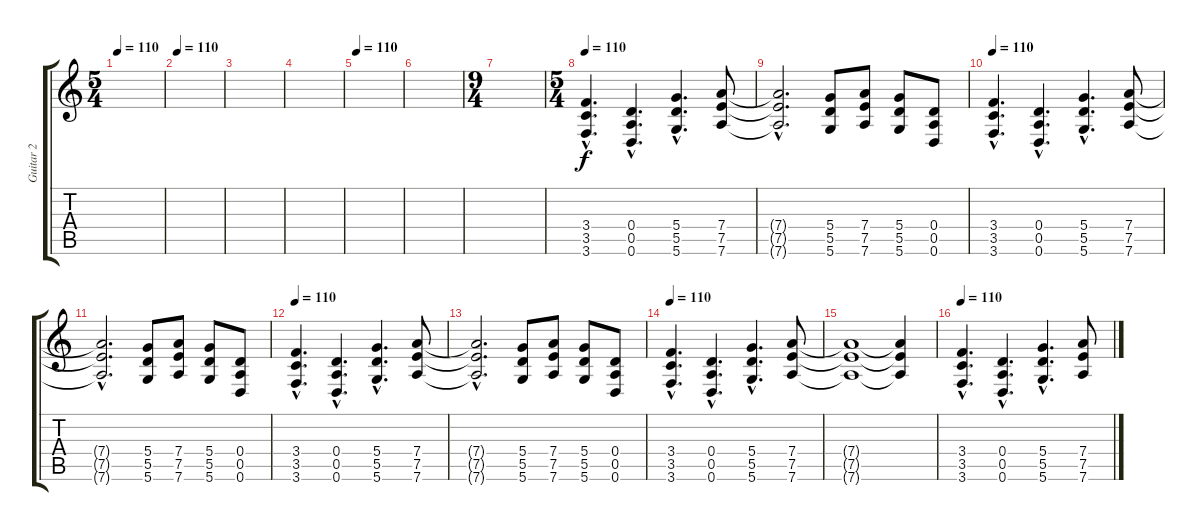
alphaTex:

\track ("Guitar 2" "Guitar 2") {instrument distortionguitar}
\staff {score tabs}
\tuning (E4 B3 G3 D3 A2 D2) {hide}
\ts (5 4)
\tempo 110
\clef g2
\ks c
|
\tempo 110
|
|
|
\tempo 110
|
|
\ts (9 4)
|
\ts (5 4)
\tempo 110
(3.4{hac} 3.5{hac} 3.6{hac}).4{d volume 13 instrument distortionguitar} (0.4{hac} 0.5{hac} 0.6{hac}).4{d} (5.4{hac} 5.5{hac} 5.6{hac}).4{d} (7.4 7.5 7.6).8 |
(7.4{hac t} 7.5{hac t} 7.6{hac t}).2{d} (5.4 5.5 5.6).8{volume 6 instrument overdrivenguitar} (7.4 7.5 7.6).8 (5.4 5.5 5.6).8 (0.4 0.5 0.6).8 |
\tempo 110
(3.4{hac} 3.5{hac} 3.6{hac}).4{d volume 13 instrument distortionguitar} (0.4{hac} 0.5{hac} 0.6{hac}).4{d} (5.4{hac} 5.5{hac} 5.6{hac}).4{d} (7.4 7.5 7.6).8 |
(7.4{hac t} 7.5{hac t} 7.6{hac t}).2{d} (5.4 5.5 5.6).8{volume 6 instrument overdrivenguitar} (7.4 7.5 7.6).8 (5.4 5.5 5.6).8 (0.4 0.5 0.6).8 |
\tempo 110
(3.4{hac} 3.5{hac} 3.6{hac}).4{d volume 13 instrument distortionguitar} (0.4{hac} 0.5{hac} 0.6{hac}).4{d} (5.4{hac} 5.5{hac} 5.6{hac}).4{d} (7.4 7.5 7.6).8 |
(7.4{hac t} 7.5{hac t} 7.6{hac t}).2{d} (5.4 5.5 5.6).8{volume 6 instrument overdrivenguitar} (7.4 7.5 7.6).8 (5.4 5.5 5.6).8 (0.4 0.5 0.6).8 |
\tempo 110
(3.4{hac} 3.5{hac} 3.6{hac}).4{d volume 13 instrument distortionguitar} (0.4{hac} 0.5{hac} 0.6{hac}).4{d} (5.4{hac} 5.5{hac} 5.6{hac}).4{d} (7.4 7.5 7.6).8 |
(7.4{t} 7.5{t} 7.6{t}).1 (7.4{t} 7.5{t} 7.6{t}).4 |
\tempo 110
(3.4{hac} 3.5{hac} 3.6{hac}).4{d volume 8 instrument distortionguitar} (0.4{hac} 0.5{hac} 0.6{hac}).4{d} (5.4{hac} 5.5{hac} 5.6{hac}).4{d} (7.4 7.5 7.6).8
